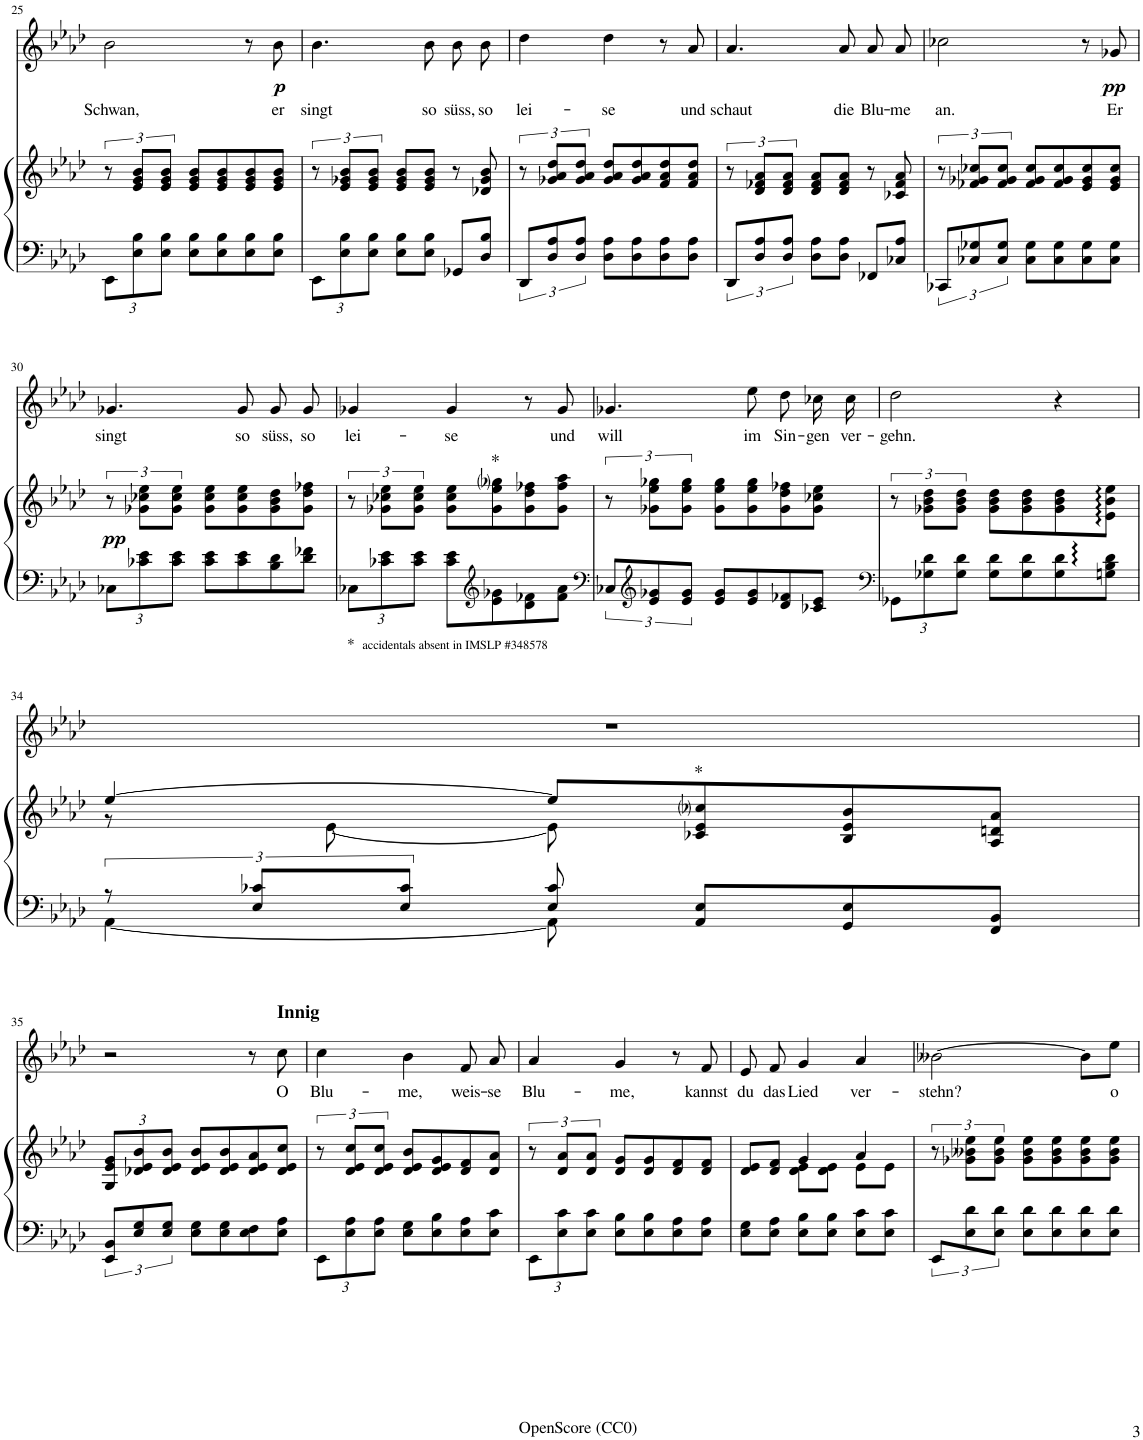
**kern	**kern	**dynam	**kern	**text	**dynam
*part2	*part2	*part2	*part1	*part1	*part1
*staff3	*staff2	*staff2/3	*staff1	*staff1	*staff1
*I"Piano	*	*	*I"Voice	*	*
*I'Pno	*	*	*	*	*
!!LO:PB:g=z
*clefF4	*clefG2	*	*clefG2	*	*
*k[b-e-a-d-]	*k[b-e-a-d-]	*	*k[b-e-a-d-]	*	*
*M3/4	*M3/4	*	*M3/4	*	*
*Xbrackettup	*	*	*	*	*
=25	=25	=25	=25	=25	=25
!	!	!	!	!LO:LY:b	!
12EE-\L	12r	.	2b-\	Schwan,	.
12E-\ 12B-\	12e-/ 12g/ 12b-/L	.	.	.	.
12E-\ 12B-\J	12e-/ 12g/ 12b-/J	.	.	.	.
8E-\ 8B-\L	8e-/ 8g/ 8b-/L	.	.	.	.
8E-\ 8B-\	8e-/ 8g/ 8b-/	.	.	.	.
8E-\ 8B-\	8e-/ 8g/ 8b-/	.	8r	.	.
!	!	!	!	!LO:LY:b	!LO:DY:b
8E-\ 8B-\J	8e-/ 8g/ 8b-/J	.	8b-\	er	p
=26	=26	=26	=26	=26	=26
!	!	!	!	!LO:LY:b	!
12EE-\L	12r	.	4.b-\	singt	.
12E-\ 12B-\	12e-/ 12g-X/ 12b-/L	.	.	.	.
12E-\ 12B-\J	12e-/ 12g-/ 12b-/J	.	.	.	.
8E-\ 8B-\L	8e-/ 8g-/ 8b-/L	.	.	.	.
!	!	!	!	!LO:LY:b	!
8E-\ 8B-\J	8e-/ 8g-/ 8b-/J	.	8b-\	so	.
!	!	!	!	!LO:LY:b	!
8GG-X/L	8r	.	8b-\	süss,	.
!	!	!	!	!LO:LY:b	!
8D-/ 8B-/J	8d-X/ 8g-/ 8b-/	.	8b-\	so	.
=27	=27	=27	=27	=27	=27
*brackettup	*	*	*	*	*
!	!	!	!	!LO:LY:b	!
12DD-/L	12r	.	4dd-\	lei-	.
12D-/ 12A-/	12g-X/ 12a-/ 12dd-/L	.	.	.	.
12D-/ 12A-/J	12g-/ 12a-/ 12dd-/J	.	.	.	.
!	!	!	!	!LO:LY:b	!
8D-\ 8A-\L	8g-/ 8a-/ 8dd-/L	.	4dd-\	-se	.
8D-\ 8A-\	8g-/ 8a-/ 8dd-/	.	.	.	.
8D-\ 8A-\	8f/ 8a-/ 8dd-/	.	8r	.	.
!	!	!	!	!LO:LY:b	!
8D-\ 8A-\J	8f/ 8a-/ 8dd-/J	.	8a-/	und	.
=28	=28	=28	=28	=28	=28
!	!	!	!	!LO:LY:b	!
12DD-/L	12r	.	4.a-/	schaut	.
12D-/ 12A-/	12d-/ 12f-X/ 12a-/L	.	.	.	.
12D-/ 12A-/J	12d-/ 12f-/ 12a-/J	.	.	.	.
8D-\ 8A-\L	8d-/ 8f-/ 8a-/L	.	.	.	.
!	!	!	!	!LO:LY:b	!
8D-\ 8A-\J	8d-/ 8f-/ 8a-/J	.	8a-/	die	.
!	!	!	!	!LO:LY:b	!
8FF-X/L	8r	.	8a-/	Blu-	.
!	!	!	!	!LO:LY:b	!
8C-X/ 8A-/J	8c-X/ 8f-/ 8a-/	.	8a-/	-me	.
=29	=29	=29	=29	=29	=29
!	!	!	!	!LO:LY:b	!
12CC-X/L	12r	.	2cc-X\	an.	.
12C-X/ 12G-X/	12f-X/ 12g-X/ 12cc-X/L	.	.	.	.
12C-/ 12G-/J	12f-/ 12g-/ 12cc-/J	.	.	.	.
8C-\ 8G-\L	8f-/ 8g-/ 8cc-/L	.	.	.	.
8C-\ 8G-\	8f-/ 8g-/ 8cc-/	.	.	.	.
8C-\ 8G-\	8e-/ 8g-/ 8cc-/	.	8r	.	.
!	!	!	!	!LO:LY:b	!LO:DY:b
8C-\ 8G-\J	8e-/ 8g-/ 8cc-/J	.	8g-X/	Er	pp
!!LO:LB:g=z
=30	=30	=30	=30	=30	=30
*Xbrackettup	*	*	*	*	*
!	!	!LO:DY:b	!	!LO:LY:b	!
12C-X\L	12r	pp	4.g-X/	singt	.
12c-X\ 12e-\	12g-X\ 12cc-X\ 12ee-\L	.	.	.	.
12c-\ 12e-\J	12g-\ 12cc-\ 12ee-\J	.	.	.	.
8c-\ 8e-\L	8g-\ 8cc-\ 8ee-\L	.	.	.	.
!	!	!	!	!LO:LY:b	!
8c-\ 8e-\	8g-\ 8cc-\ 8ee-\	.	8g-/	so	.
!	!	!	!	!LO:LY:b	!
8B-\ 8d-\	8g-\ 8b-\ 8dd-\	.	8g-/	süss,	.
!	!	!	!	!LO:LY:b	!
8d-\ 8f-X\J	8g-\ 8dd-\ 8ff-X\J	.	8g-/	so	.
=31	=31	=31	=31	=31	=31
!LO:TX:b:t=*	!	!	!	!	!
!LO:TX:b:t=accidentals absent in IMSLP #348578	!	!	!	!	!
!	!	!	!	!LO:LY:b	!
12C-X\L	12r	.	4g-X/	lei-	.
12c-X\ 12e-\	12g-X\ 12cc-X\ 12ee-\L	.	.	.	.
12c-\ 12e-\J	12g-\ 12cc-\ 12ee-\J	.	.	.	.
!	!	!	!	!LO:LY:b	!
8c-\ 8e-\L	8g-\ 8cc-\ 8ee-\L	.	4g-/	-se	.
*clefG2	*	*	*	*	*
!	!LO:TX:a:t=*	!	!	!	!
8e-\ 8g-X\	8g-\ 8ee-\ 8gg-i\	.	.	.	.
8d-\ 8f-X\	8g-\ 8dd-\ 8ff-X\	.	8r	.	.
!	!	!	!	!LO:LY:b	!
8f-\ 8a-\J	8g-\ 8ff-\ 8aa-\J	.	8g-/	und	.
=32	=32	=32	=32	=32	=32
*clefF4	*	*	*	*	*
*brackettup	*	*	*	*	*
!	!	!	!	!LO:LY:b	!
12C-X/L	12r	.	4.g-X/	will	.
*clefG2	*	*	*	*	*
12e-/ 12g-X/	12g-X\ 12ee-\ 12gg-X\L	.	.	.	.
12e-/ 12g-/J	12g-\ 12ee-\ 12gg-\J	.	.	.	.
8e-/ 8g-/L	8g-\ 8ee-\ 8gg-\L	.	.	.	.
!	!	!	!	!LO:LY:b	!
8e-/ 8g-/	8g-\ 8ee-\ 8gg-\	.	8ee-\	im	.
!	!	!	!	!LO:LY:b	!
8d-/ 8f-X/	8g-\ 8dd-\ 8ff-X\	.	8dd-\	Sin-	.
!	!	!	!	!LO:LY:b	!
8c-X/ 8e-/J	8g-\ 8cc-X\ 8ee-\J	.	16cc-X\	-gen	.
!	!	!	!	!LO:LY:b	!
.	.	.	16cc-\	ver-	.
=33	=33	=33	=33	=33	=33
*clefF4	*	*	*	*	*
*Xbrackettup	*	*	*	*	*
!	!	!	!	!LO:LY:b	!
12GG-X\L	12r	.	2dd-\	-gehn.	.
12G-X\ 12d-\	12g-X\ 12b-\ 12dd-\L	.	.	.	.
12G-\ 12d-\J	12g-\ 12b-\ 12dd-\J	.	.	.	.
8G-\ 8d-\L	8g-\ 8b-\ 8dd-\L	.	.	.	.
8G-\ 8d-\	8g-\ 8b-\ 8dd-\	.	.	.	.
8G-\ 8d-\	8g-\ 8b-\ 8dd-\	.	4r	.	.
8Gn\ 8B-\ 8d-\J	8e-\ 8b-\ 8ee-\J	.	.	.	.
!!LO:LB:g=z
=34	=34	=34	=34	=34	=34
*brackettup	*	*	*	*	*
*^	*^	*	*	*	*
*	*^	*	*	*	*	*	*
12r	4ryy	[4AA-\	[4ee-/	8r	.	2.r	.	.
12E-/ 12c-X/L	.	.	.	.	.	.	.	.
.	.	.	.	[8e-\	.	.	.	.
12E-/ 12c-/J	.	.	.	.	.	.	.	.
8E-/ 8c-/	8AA-\]	2ryy	8ee-/L]	8e-\]	.	.	.	.
!	!	!	!LO:TX:a:t=*	!	!	!	!	!
8AA-/ 8E-/L	4.ryy	.	8c-X/ 8e-/ 8cc-i/	4.ryy	.	.	.	.
8GG/ 8E-/	.	.	8B-/ 8e-/ 8b-/	.	.	.	.	.
8FF/ 8BB-/J	.	.	8A-/ 8dn/ 8a-/J	.	.	.	.	.
*v	*v	*v	*	*	*	*	*	*
*	*v	*v	*	*	*	*
!!LO:LB:g=z
=35	=35	=35	=35	=35	=35
*	*Xbrackettup	*	*	*	*
12EE-/ 12BB-/L	12G/ 12e-/ 12g/L	.	2r	.	.
12E-/ 12G/	12d-X/ 12e-/ 12b-/	.	.	.	.
12E-/ 12G/J	12d-/ 12e-/ 12b-/J	.	.	.	.
8E-\ 8G\L	8d-/ 8e-/ 8b-/L	.	.	.	.
8E-\ 8G\	8d-/ 8e-/ 8b-/	.	.	.	.
8E-\ 8F\	8d-/ 8e-/ 8a-/	.	8r	.	.
!	!	!	!LO:TX:a:B:t=Innig	!	!
!	!	!	!	!LO:LY:b	!
8E-\ 8A-\J	8d-/ 8e-/ 8cc/J	.	8cc\	O	.
=36	=36	=36	=36	=36	=36
*Xbrackettup	*brackettup	*	*	*	*
!	!	!	!	!LO:LY:b	!
12EE-\L	12r	.	4cc\	Blu-	.
12E-\ 12A-\	12d-/ 12e-/ 12cc/L	.	.	.	.
12E-\ 12A-\J	12d-/ 12e-/ 12cc/J	.	.	.	.
!	!	!	!	!LO:LY:b	!
8E-\ 8G\L	8d-/ 8e-/ 8b-/L	.	4b-\	-me,	.
8E-\ 8B-\	8d-/ 8e-/ 8g/	.	.	.	.
!	!	!	!	!LO:LY:b	!
8E-\ 8A-\	8d-/ 8f/	.	8f/	weis-	.
!	!	!	!	!LO:LY:b	!
8E-\ 8c\J	8d-/ 8a-/J	.	8a-/	-se	.
=37	=37	=37	=37	=37	=37
!	!	!	!	!LO:LY:b	!
12EE-\L	12r	.	4a-/	Blu-	.
12E-\ 12c\	12d-/ 12a-/L	.	.	.	.
12E-\ 12c\J	12d-/ 12a-/J	.	.	.	.
!	!	!	!	!LO:LY:b	!
8E-\ 8B-\L	8d-/ 8g/L	.	4g/	-me,	.
8E-\ 8B-\	8d-/ 8g/	.	.	.	.
8E-\ 8A-\	8d-/ 8f/	.	8r	.	.
!	!	!	!	!LO:LY:b	!
8E-\ 8A-\J	8d-/ 8f/J	.	8f/	kannst	.
=38	=38	=38	=38	=38	=38
*	*^	*	*	*	*
!	!	!	!	!	!LO:LY:b	!
8E-\ 8G\L	8d-/ 8e-/L	4ryy	.	8e-/	du	.
!	!	!	!	!	!LO:LY:b	!
8E-\ 8A-\J	8d-/ 8f/J	.	.	8f/	das	.
!	!	!	!	!	!LO:LY:b	!
8E-\ 8B-\L	4g/	8d-\ 8e-\L	.	4g/	Lied	.
8E-\ 8B-\J	.	8d-\ 8e-\J	.	.	.	.
!	!	!	!	!	!LO:LY:b	!
8E-\ 8c\L	4a-/	8e-\L	.	4a-/	ver-	.
8E-\ 8c\J	.	8e-\J	.	.	.	.
*	*v	*v	*	*	*	*
=39	=39	=39	=39	=39	=39
*brackettup	*	*	*	*	*
*	*^	*	*	*	*
!	!	!	!	!	!LO:LY:b	!
*	*v	*v	*	*	*	*
12EE-/L	12r	.	[2b--X\	-stehn?	.
12E-\ 12d-\	12g-X\ 12b--X\ 12ee-\L	.	.	.	.
12E-\ 12d-\J	12g-\ 12b--\ 12ee-\J	.	.	.	.
8E-\ 8d-\L	8g-\ 8b--\ 8ee-\L	.	.	.	.
8E-\ 8d-\	8g-\ 8b--\ 8ee-\	.	.	.	.
8E-\ 8d-\	8g-\ 8b--\ 8ee-\	.	8b--\L]	.	.
!	!	!	!	!LO:LY:b	!
8E-\ 8d-\J	8g-\ 8b--\ 8ee-\J	.	8ee-\J	o	.
=	=	=	=	=	=
*-	*-	*-	*-	*-	*-
